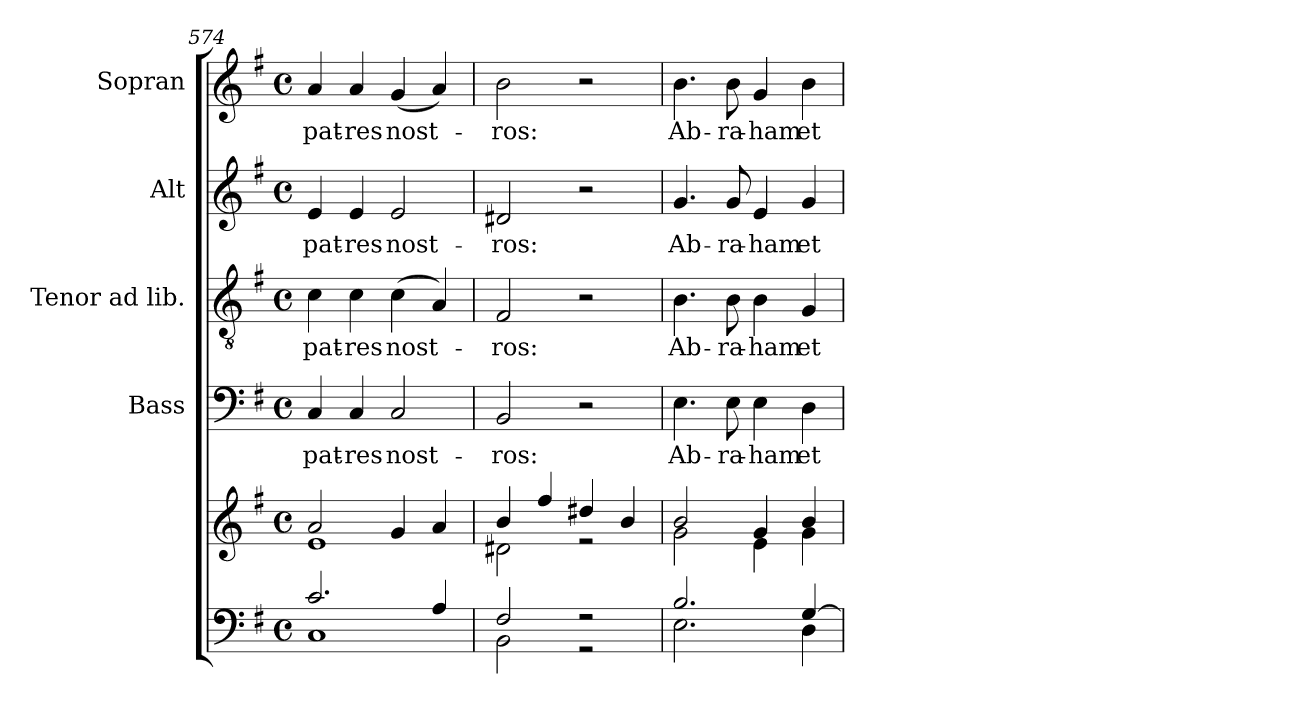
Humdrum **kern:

**kern	**kern	**kern	**text	**kern	**text	**kern	**text	**kern	**text
*part5	*part5	*part4	*part4	*part3	*part3	*part2	*part2	*part1	*part1
*staff6	*staff5	*staff4	*staff4	*staff3	*staff3	*staff2	*staff2	*staff1	*staff1
*	*	*I"Bass	*	*I"Tenor ad lib.	*	*I"Alt	*	*I"Sopran	*
*	*	*I'B.	*	*I'T.	*	*I'A.	*	*I'S.	*
*clefF4	*clefG2	*clefF4	*	*clefGv2	*	*clefG2	*	*clefG2	*
*k[f#]	*k[f#]	*k[f#]	*	*k[f#]	*	*k[f#]	*	*k[f#]	*
*G:	*G:	*G:	*	*G:	*	*G:	*	*G:	*
*M4/4	*M4/4	*M4/4	*	*M4/4	*	*M4/4	*	*M4/4	*
*met(c)	*met(c)	*met(c)	*	*met(c)	*	*met(c)	*	*met(c)	*
=574	=574	=574	=574	=574	=574	=574	=574	=574	=574
*^	*^	*	*	*	*	*	*	*	*
!	!	!	!	!	!LO:LY:b	!	!LO:LY:b	!	!LO:LY:b	!	!LO:LY:b
2.c/	1C	2a/	1e	4C/	pat-	4c\	pat-	4e/	pat-	4a/	pat-
!	!	!	!	!	!LO:LY:b	!	!LO:LY:b	!	!LO:LY:b	!	!LO:LY:b
.	.	.	.	4C/	-res	4c\	-res	4e/	-res	4a/	-res
!	!	!	!	!	!LO:LY:b	!	!LO:LY:b	!	!LO:LY:b	!	!LO:LY:b
.	.	4g/	.	2C/	nost-	(>4c\	nost-	2e/	nost-	(<4g/	nost-
4A/	.	4a/	.	.	.	4A/)	.	.	.	4a/)	.
=575	=575	=575	=575	=575	=575	=575	=575	=575	=575	=575	=575
!	!	!	!	!	!LO:LY:b	!	!LO:LY:b	!	!LO:LY:b	!	!LO:LY:b
2F#/	2BB\	4b/	2d#X\	2BB/	-ros:	2F#/	-ros:	2d#X/	-ros:	2b\	-ros:
.	.	4ff#/	.	.	.	.	.	.	.	.	.
2r	2r	4dd#X/	2re	2r	.	2r	.	2r	.	2r	.
.	.	4b/	.	.	.	.	.	.	.	.	.
!!LO:PB:g=z
=576	=576	=576	=576	=576	=576	=576	=576	=576	=576	=576	=576
!	!	!	!	!	!LO:LY:b	!	!LO:LY:b	!	!LO:LY:b	!	!LO:LY:b
2.B/	2.E\	2b/	2g\	4.E\	Ab-	4.B\	Ab-	4.g/	Ab-	4.b\	Ab-
!	!	!	!	!	!LO:LY:b	!	!LO:LY:b	!	!LO:LY:b	!	!LO:LY:b
.	.	.	.	8E\	-ra-	8B\	-ra-	8g/	-ra-	8b\	-ra-
!	!	!	!	!	!LO:LY:b	!	!LO:LY:b	!	!LO:LY:b	!	!LO:LY:b
.	.	4g/	4e\	4E\	-ham	4B\	-ham	4e/	-ham	4g/	-ham
!	!	!	!	!	!LO:LY:b	!	!LO:LY:b	!	!LO:LY:b	!	!LO:LY:b
[>4G/	4D\	4b/	4g\	4D\	et	4G/	et	4g/	et	4b\	et
*v	*v	*	*	*	*	*	*	*	*	*	*
*	*v	*v	*	*	*	*	*	*	*	*
=	=	=	=	=	=	=	=	=	=
*-	*-	*-	*-	*-	*-	*-	*-	*-	*-
